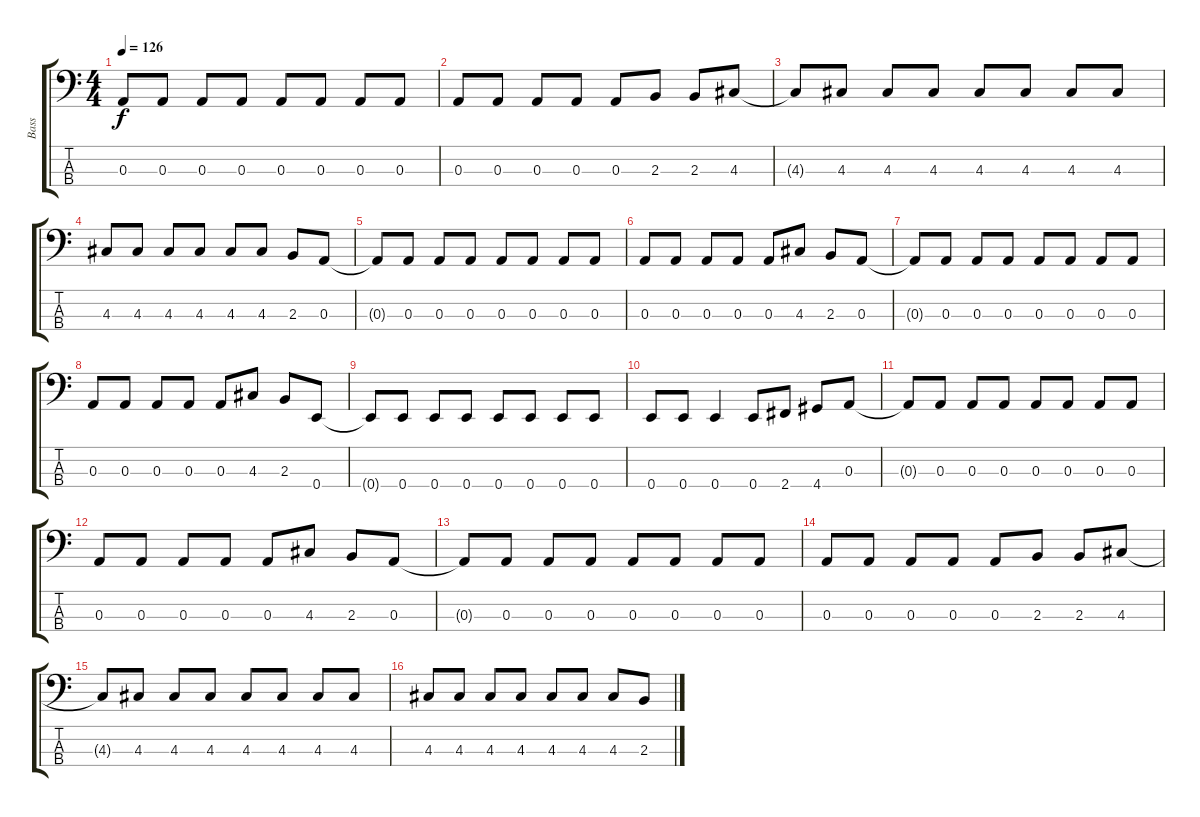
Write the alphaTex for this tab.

\track ("Bass" "Bass") {instrument electricbasspick}
\staff {score tabs}
\tuning (G2 D2 A1 E1) {hide}
\ts (4 4)
\tempo 126
\clef f4
\ks c
0.3{t}.8{dy f} 0.3.8 0.3.8 0.3.8 0.3.8 0.3.8 0.3.8 0.3.8 |
0.3.8 0.3.8 0.3.8 0.3.8 0.3.8 2.3.8 2.3.8 4.3.8 |
4.3{t}.8 4.3.8 4.3.8 4.3.8 4.3.8 4.3.8 4.3.8 4.3.8 |
4.3.8 4.3.8 4.3.8 4.3.8 4.3.8 4.3.8 2.3.8 0.3.8 |
0.3{t}.8 0.3.8 0.3.8 0.3.8 0.3.8 0.3.8 0.3.8 0.3.8 |
0.3.8 0.3.8 0.3.8 0.3.8 0.3.8 4.3.8 2.3.8 0.3.8 |
0.3{t}.8 0.3.8 0.3.8 0.3.8 0.3.8 0.3.8 0.3.8 0.3.8 |
0.3.8 0.3.8 0.3.8 0.3.8 0.3.8 4.3.8 2.3.8 0.4.8 |
0.4{t}.8 0.4.8 0.4.8 0.4.8 0.4.8 0.4.8 0.4.8 0.4.8 |
0.4.8 0.4.8 0.4.4 0.4.8 2.4.8 4.4.8 0.3.8 |
0.3{t}.8 0.3.8 0.3.8 0.3.8 0.3.8 0.3.8 0.3.8 0.3.8 |
0.3.8 0.3.8 0.3.8 0.3.8 0.3.8 4.3.8 2.3.8 0.3.8 |
0.3{t}.8 0.3.8 0.3.8 0.3.8 0.3.8 0.3.8 0.3.8 0.3.8 |
0.3.8 0.3.8 0.3.8 0.3.8 0.3.8 2.3.8 2.3.8 4.3.8 |
4.3{t}.8 4.3.8 4.3.8 4.3.8 4.3.8 4.3.8 4.3.8 4.3.8 |
4.3.8 4.3.8 4.3.8 4.3.8 4.3.8 4.3.8 4.3.8 2.3.8
